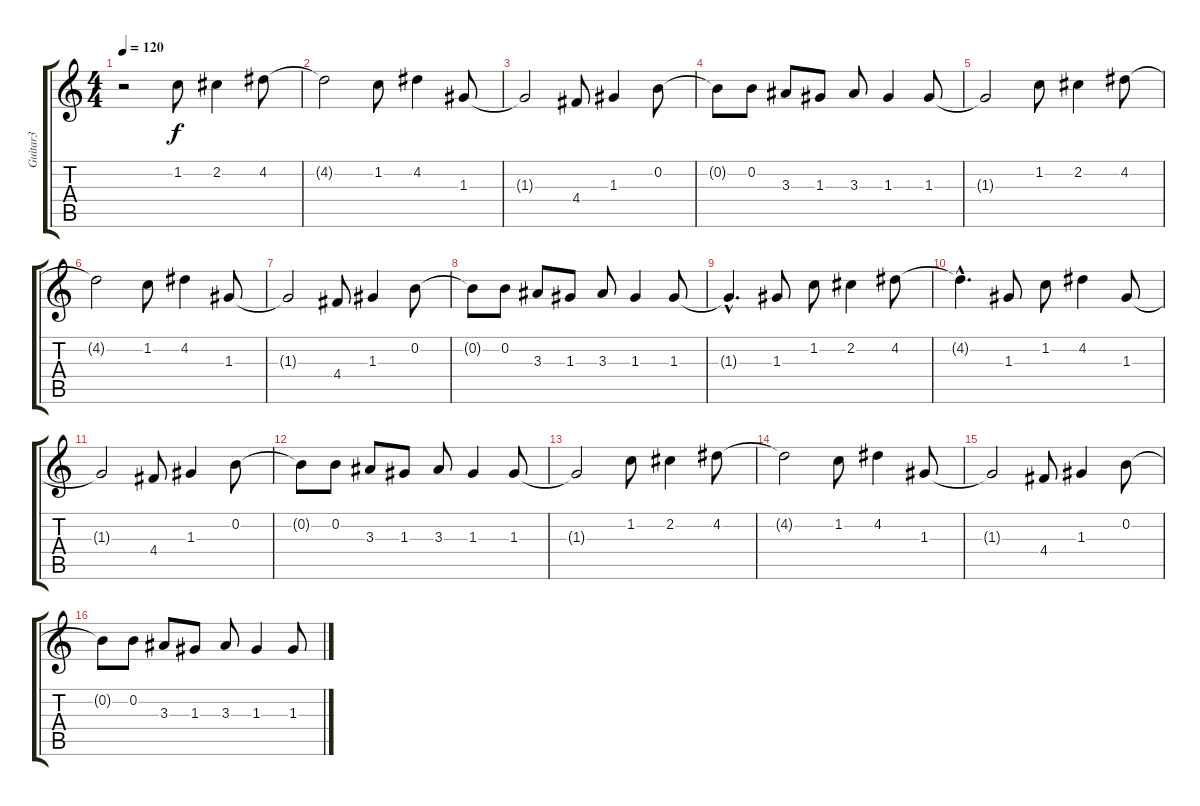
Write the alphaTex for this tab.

\track ("Guitar3" "Guitar3") {instrument distortionguitar}
\staff {score tabs}
\tuning (E4 B3 G3 D3 A2 E2) {hide}
\ts (4 4)
\tempo 120
\clef g2
\ks c
r.2{dy f} 1.2.8 2.2.4 4.2.8 |
4.2{t}.2 1.2.8 4.2.4 1.3.8 |
1.3{t}.2 4.4.8 1.3.4 0.2.8 |
0.2{t}.8 0.2.8 3.3.8 1.3.8 3.3.8 1.3.4 1.3.8 |
1.3{t}.2 1.2.8 2.2.4 4.2.8 |
4.2{t}.2 1.2.8 4.2.4 1.3.8 |
1.3{t}.2 4.4.8 1.3.4 0.2.8 |
0.2{t}.8 0.2.8 3.3.8 1.3.8 3.3.8 1.3.4 1.3.8 |
1.3{hac t}.4{d} 1.3.8 1.2.8 2.2.4 4.2.8 |
4.2{hac t}.4{d} 1.3.8 1.2.8 4.2.4 1.3.8 |
1.3{t}.2 4.4.8 1.3.4 0.2.8 |
0.2{t}.8 0.2.8 3.3.8 1.3.8 3.3.8 1.3.4 1.3.8 |
1.3{t}.2 1.2.8 2.2.4 4.2.8 |
4.2{t}.2 1.2.8 4.2.4 1.3.8 |
1.3{t}.2 4.4.8 1.3.4 0.2.8 |
0.2{t}.8 0.2.8 3.3.8 1.3.8 3.3.8 1.3.4 1.3.8
